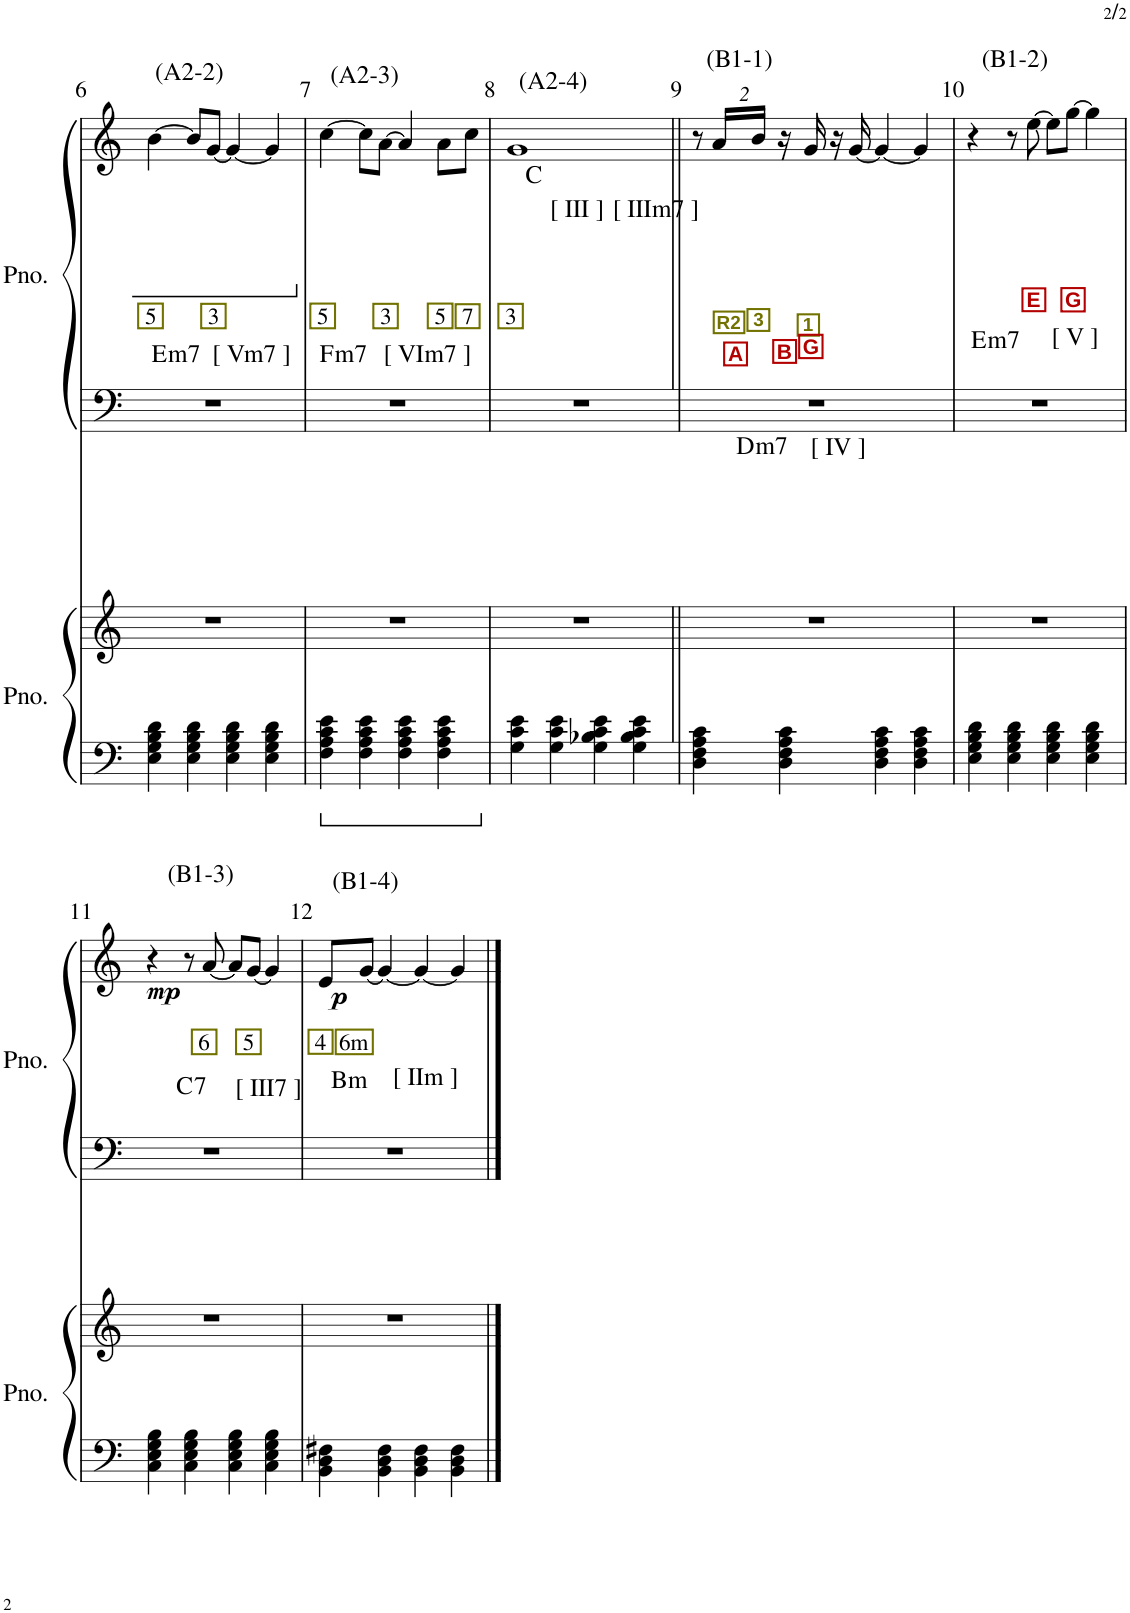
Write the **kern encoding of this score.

**kern	**kern	**harte	**kern	**kern	**text	**text	**text	**dynam	**harte
*part2	*part2	*part2	*part1	*part1	*part1	*part1	*part1	*part1	*part1
*staff4	*staff3	*	*staff2	*staff1	*staff1	*staff1	*staff1	*staff1/2	*
*I"ピアノ	*	*	*I"ピアノ	*	*	*	*	*	*
!!LO:PB:g=z
*clefF4	*clefG2	*	*clefF4	*clefG2	*	*	*	*	*
*k[]	*k[]	*	*k[]	*k[]	*	*	*	*	*
*M4/4	*M4/4	*	*M4/4	*M4/4	*	*	*	*	*
=6	=6	=6	=6	=6	=6	=6	=6	=6	=6
!	!	!	!	!LO:TX:a:t=(A2-2)	!	!	!	!	!
!	!	!	!	!LO:TX:b:t=[ Vm7 ]	!	!	!	!	!
!	!	!	!	!	!LO:LY:b	!	!	!	!LO:H:kt=m7
4E\ 4G\ 4B\ 4d\	1r	.	1r	[4b\	5	.	.	.	E:min7
4E\ 4G\ 4B\ 4d\	.	.	.	8b/L]	.	.	.	.	.
!	!	!	!	!	!LO:LY:b	!	!	!	!
.	.	.	.	[8g/J	3	.	.	.	.
4E\ 4G\ 4B\ 4d\	.	.	.	4g/_	.	.	.	.	.
4E\ 4G\ 4B\ 4d\	.	.	.	4g/]	.	.	.	.	.
=7	=7	=7	=7	=7	=7	=7	=7	=7	=7
!	!	!	!	!LO:TX:a:t=(A2-3)	!	!	!	!	!
!	!	!	!	!LO:TX:b:t=[ Ⅵm7 ]	!	!	!	!	!
!	!	!	!	!	!LO:LY:b	!	!	!	!LO:H:kt=m7
4F\ 4A\ 4c\ 4e\	1r	.	1r	[4cc\	5	.	.	.	F:min7
4F\ 4A\ 4c\ 4e\	.	.	.	8cc\L]	.	.	.	.	.
!	!	!	!	!	!LO:LY:b	!	!	!	!
.	.	.	.	[8an\J	3	.	.	.	.
4F\ 4A\ 4c\ 4e\	.	.	.	4a/]	.	.	.	.	.
!	!	!	!	!	!LO:LY:b	!	!	!	!
4F\ 4A\ 4c\ 4e\	.	.	.	8a\L	5	.	.	.	.
!	!	!	!	!	!LO:LY:b	!	!	!	!
.	.	.	.	8cc\J	7	.	.	.	.
=8	=8	=8	=8	=8	=8	=8	=8	=8	=8
!	!	!	!	!LO:TX:b:t=[ Ⅲ ]	!	!	!	!	!
!	!	!	!	!LO:TX:b:t=[ Ⅲm7 ]	!	!	!	!	!
!	!	!	!	!LO:TX:a:t=(A2-4)	!	!	!	!	!
!	!	!	!	!	!LO:LY:b	!	!	!	!
4G\ 4c\ 4e\	1r	.	1r	1g	3	.	.	.	C:maj
4G\ 4c\ 4e\	.	.	.	.	.	.	.	.	.
4G\ 4B-X\ 4c\ 4e\	.	.	.	.	.	.	.	.	.
4G\ 4B-\ 4c\ 4e\	.	.	.	.	.	.	.	.	.
=9||	=9||	=9||	=9||	=9||	=9||	=9||	=9||	=9||	=9||
!	!	!	!	!LO:TX:a:t=(B1-1)	!	!	!	!	!
!	!LO:TX:a:t=[ Ⅳ ]	!LO:H:kt=m7	!	!	!	!	!	!	!
4D\ 4F\ 4A\ 4c\	1r	D:min7	1r	8r	.	.	.	.	.
!	!	!	!	!	!	!LO:LY:b:color=#B30000	!LO:LY:b:color=#727200	!	!
.	.	.	.	16a/LL	.	A	R2	.	.
!	!	!	!	!	!	!LO:LY:b:color=#B30000	!LO:LY:b:color=#727200	!	!
.	.	.	.	16b/JJ	.	B	3	.	.
4D\ 4F\ 4A\ 4c\	.	.	.	16r	.	.	.	.	.
!	!	!	!	!	!	!LO:LY:b:color=#B30000	!LO:LY:b:color=#727200	!	!
.	.	.	.	16g/	.	G	1	.	.
.	.	.	.	16r	.	.	.	.	.
.	.	.	.	[16g/	.	.	.	.	.
4D\ 4F\ 4A\ 4c\	.	.	.	4g/_	.	.	.	.	.
4D\ 4F\ 4A\ 4c\	.	.	.	4g/]	.	.	.	.	.
=10	=10	=10	=10	=10	=10	=10	=10	=10	=10
!	!	!	!	!LO:TX:a:t=(B1-2)	!	!	!	!	!
!	!	!	!LO:TX:a:t=[ Ⅴ ]	!	!	!	!	!	!LO:H:kt=m7
4E\ 4G\ 4B\ 4d\	1r	.	1r	4r	.	.	.	.	E:min7
4E\ 4G\ 4B\ 4d\	.	.	.	8r	.	.	.	.	.
!	!	!	!	!	!	!LO:LY:b:color=#B30000	!	!	!
.	.	.	.	[8ee\	.	E	.	.	.
4E\ 4G\ 4B\ 4d\	.	.	.	8ee\L]	.	.	.	.	.
!	!	!	!	!	!	!LO:LY:b:color=#B30000	!	!	!
.	.	.	.	[8gg\J	.	G	.	.	.
4E\ 4G\ 4B\ 4d\	.	.	.	4gg\]	.	.	.	.	.
!!LO:LB:g=z
=11	=11	=11	=11	=11	=11	=11	=11	=11	=11
!	!	!	!	!LO:TX:a:t=(B1-3)	!	!	!	!	!
!	!	!	!LO:TX:a:t=[ Ⅲ7 ]	!	!	!	!	!	!
!	!	!	!	!	!	!	!	!LO:DY:b	!LO:H:kt=7
4C\ 4E\ 4G\ 4B\	1r	.	1r	4r	.	.	.	mp	C:7
4C\ 4E\ 4G\ 4B\	.	.	.	8r	.	.	.	.	.
!	!	!	!	!	!LO:LY:b	!	!	!	!
.	.	.	.	[8a/	6	.	.	.	.
4C\ 4E\ 4G\ 4B\	.	.	.	8a/L]	.	.	.	.	.
!	!	!	!	!	!LO:LY:b	!	!	!	!
.	.	.	.	[8g/J	5	.	.	.	.
4C\ 4E\ 4G\ 4B\	.	.	.	4g/]	.	.	.	.	.
=12	=12	=12	=12	=12	=12	=12	=12	=12	=12
!	!	!	!	!LO:TX:a:t=(B1-4)	!	!	!	!	!
!	!	!	!LO:TX:a:t=[ Ⅱm ]	!	!	!	!	!	!
!	!	!	!	!	!LO:LY:b	!	!	!LO:DY:b	!LO:H:kt=m
4BB\ 4D\ 4F#X\	1r	.	1r	8e/L	4	.	.	p	B:min
!	!	!	!	!	!LO:LY:b	!	!	!	!
.	.	.	.	[8g/J	6m	.	.	.	.
4BB\ 4D\ 4F#\	.	.	.	4g/_	.	.	.	.	.
4BB\ 4D\ 4F#\	.	.	.	4g/_	.	.	.	.	.
4BB\ 4D\ 4F#\	.	.	.	4g/]	.	.	.	.	.
==	==	==	==	==	==	==	==	==	==
*-	*-	*-	*-	*-	*-	*-	*-	*-	*-
